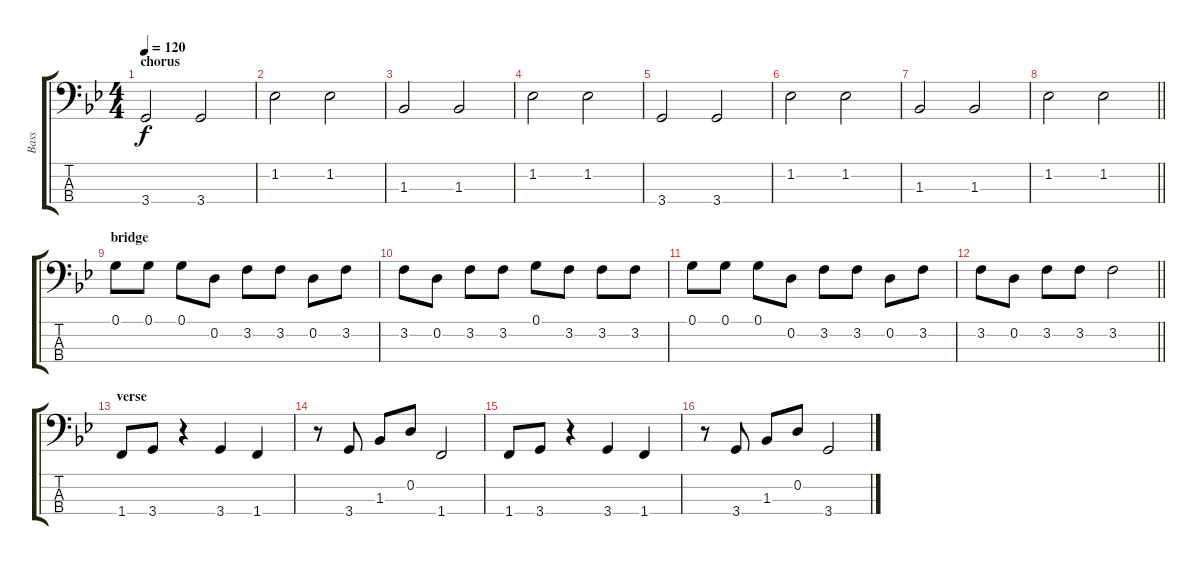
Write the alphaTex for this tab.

\track ("Bass" "Bass") {instrument acousticbass}
\staff {score tabs}
\tuning (G2 D2 A1 E1) {hide}
\ts (4 4)
\section ("" "chorus")
\tempo 120
\clef f4
\ks gminor
3.4.2{dy f} 3.4.2 |
1.2.2 1.2.2 |
1.3.2 1.3.2 |
1.2.2 1.2.2 |
3.4.2 3.4.2 |
1.2.2 1.2.2 |
1.3.2 1.3.2 |
\barLineRight lightlight
1.2.2 1.2.2 |
\section ("" "bridge")
0.1.8 0.1.8 0.1.8 0.2.8 3.2.8 3.2.8 0.2.8 3.2.8 |
3.2.8 0.2.8 3.2.8 3.2.8 0.1.8 3.2.8 3.2.8 3.2.8 |
0.1.8 0.1.8 0.1.8 0.2.8 3.2.8 3.2.8 0.2.8 3.2.8 |
\barLineRight lightlight
3.2.8 0.2.8 3.2.8 3.2.8 3.2.2 |
\section ("" "verse")
1.4.8 3.4.8 r.4 3.4.4 1.4.4 |
r.8 3.4.8 1.3.8 0.2.8 1.4.2 |
1.4.8 3.4.8 r.4 3.4.4 1.4.4 |
r.8 3.4.8 1.3.8 0.2.8 3.4.2
